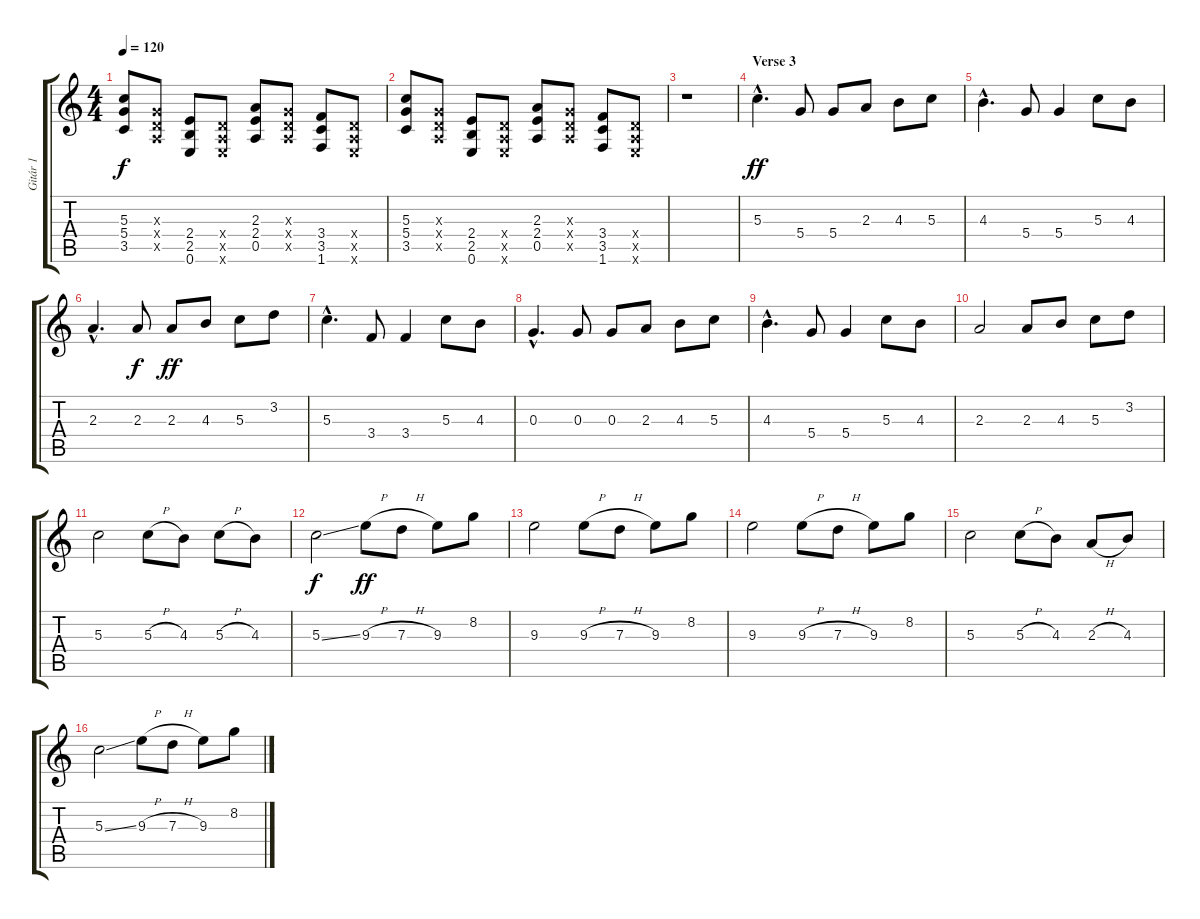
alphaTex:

\track ("Gitár 1" "Gitár 1") {instrument distortionguitar}
\staff {score tabs}
\tuning (E4 B3 G3 D3 A2 E2) {hide}
\ts (4 4)
\tempo 120
\clef g2
\ks c
(5.3 5.4 3.5).8{dy f} (0.3{x} 0.4{x} 0.5{x}).8 (2.4 2.5 0.6).8 (0.4{x} 0.5{x} 0.6{x}).8 (2.3 2.4 0.5).8 (0.3{x} 0.4{x} 0.5{x}).8 (3.4 3.5 1.6).8 (0.4{x} 0.5{x} 0.6{x}).8 |
(5.3 5.4 3.5).8 (0.3{x} 0.4{x} 0.5{x}).8 (2.4 2.5 0.6).8 (0.4{x} 0.5{x} 0.6{x}).8 (2.3 2.4 0.5).8 (0.3{x} 0.4{x} 0.5{x}).8 (3.4 3.5 1.6).8 (0.4{x} 0.5{x} 0.6{x}).8 |
r.1 |
\section ("" "Verse 3")
5.3{hac}.4{d dy ff instrument distortionguitar} 5.4.8 5.4.8 2.3.8 4.3.8 5.3.8 |
4.3{hac}.4{d} 5.4.8 5.4.4 5.3.8 4.3.8 |
2.3{hac}.4{d} 2.3.8{dy f} 2.3.8{dy ff} 4.3.8 5.3.8 3.2.8 |
5.3{hac}.4{d} 3.4.8 3.4.4 5.3.8 4.3.8 |
0.3{hac}.4{d} 0.3.8 0.3.8 2.3.8 4.3.8 5.3.8 |
4.3{hac}.4{d} 5.4.8 5.4.4 5.3.8 4.3.8 |
2.3.2 2.3.8 4.3.8 5.3.8 3.2.8 |
5.3.2 5.3{h}.8 4.3.8 5.3{h}.8 4.3.8 |
5.3{ss}.2{dy f} 9.3{h}.8{dy ff} 7.3{h}.8 9.3.8 8.2.8 |
9.3.2 9.3{h}.8 7.3{h}.8 9.3.8 8.2.8 |
9.3.2 9.3{h}.8 7.3{h}.8 9.3.8 8.2.8 |
5.3.2 5.3{h}.8 4.3.8 2.3{h}.8 4.3.8 |
5.3{ss}.2 9.3{h}.8 7.3{h}.8 9.3.8 8.2.8
